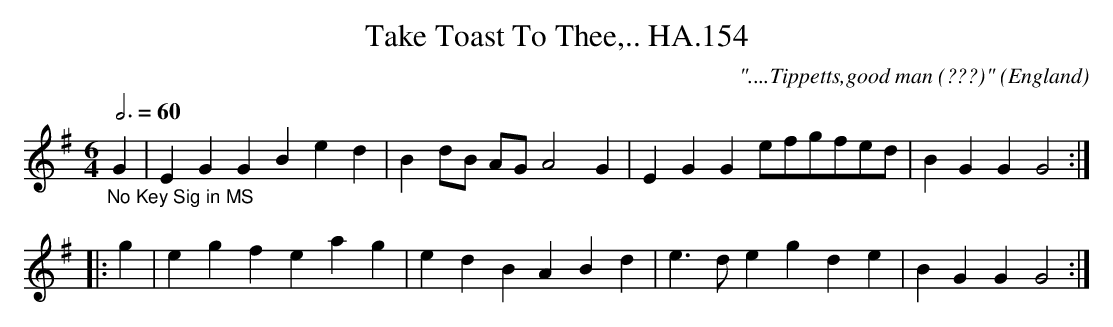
X:1
T:Take Toast To Thee,.. HA.154
C:"....Tippetts,good man (???)"
L:1/8
M:6/4
O:England
Q:3/4=60
K:G
"_No Key Sig in MS"G2|E2G2G2B2e2d2|\
B2 dB AG A4G2|E2G2G2 efgfed|B2G2G2G4:|!
|:g2|e2g2f2e2a2g2|e2d2B2A2B2d2|\
e3de2g2d2e2|B2G2G2G4:|
